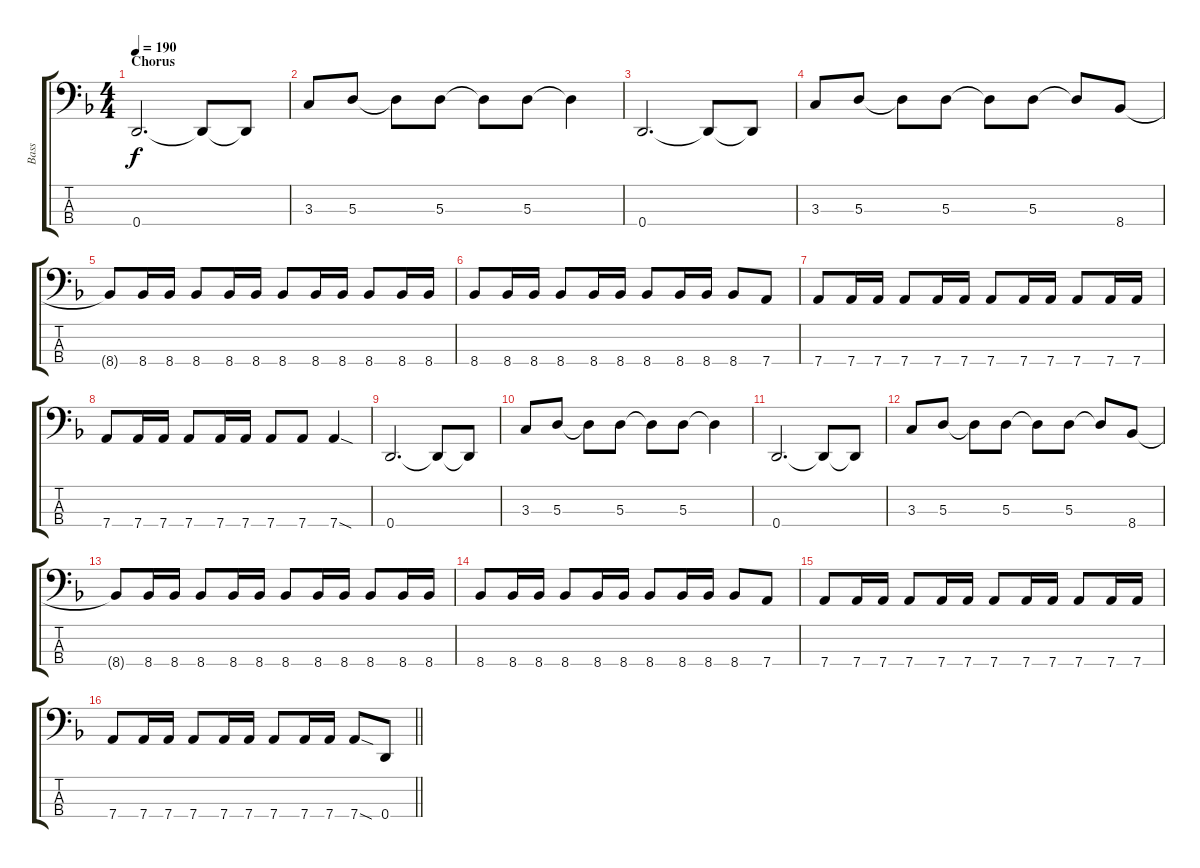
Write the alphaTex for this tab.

\track ("Bass" "Bass") {instrument fretlessbass}
\staff {score tabs}
\tuning (G2 D2 A1 D1) {hide}
\ts (4 4)
\section ("" "Chorus")
\tempo 190
\clef f4
\ks dminor
0.4.2{d dy f} 0.4{t}.8 0.4{t}.8 |
3.3.8 5.3.8 5.3{t}.8 5.3.8 5.3{t}.8 5.3.8 5.3{t}.4 |
0.4.2{d} 0.4{t}.8 0.4{t}.8 |
3.3.8 5.3.8 5.3{t}.8 5.3.8 5.3{t}.8 5.3.8 5.3{t}.8 8.4.8 |
8.4{t}.8 8.4.16 8.4.16 8.4.8 8.4.16 8.4.16 8.4.8 8.4.16 8.4.16 8.4.8 8.4.16 8.4.16 |
8.4.8 8.4.16 8.4.16 8.4.8 8.4.16 8.4.16 8.4.8 8.4.16 8.4.16 8.4.8 7.4.8 |
7.4.8 7.4.16 7.4.16 7.4.8 7.4.16 7.4.16 7.4.8 7.4.16 7.4.16 7.4.8 7.4.16 7.4.16 |
7.4.8 7.4.16 7.4.16 7.4.8 7.4.16 7.4.16 7.4.8 7.4.8 7.4{sod}.4 |
0.4.2{d} 0.4{t}.8 0.4{t}.8 |
3.3.8 5.3.8 5.3{t}.8 5.3.8 5.3{t}.8 5.3.8 5.3{t}.4 |
0.4.2{d} 0.4{t}.8 0.4{t}.8 |
3.3.8 5.3.8 5.3{t}.8 5.3.8 5.3{t}.8 5.3.8 5.3{t}.8 8.4.8 |
8.4{t}.8 8.4.16 8.4.16 8.4.8 8.4.16 8.4.16 8.4.8 8.4.16 8.4.16 8.4.8 8.4.16 8.4.16 |
8.4.8 8.4.16 8.4.16 8.4.8 8.4.16 8.4.16 8.4.8 8.4.16 8.4.16 8.4.8 7.4.8 |
7.4.8 7.4.16 7.4.16 7.4.8 7.4.16 7.4.16 7.4.8 7.4.16 7.4.16 7.4.8 7.4.16 7.4.16 |
\barLineRight lightlight
7.4.8 7.4.16 7.4.16 7.4.8 7.4.16 7.4.16 7.4.8 7.4.16 7.4.16 7.4{sod}.8 0.4.8
